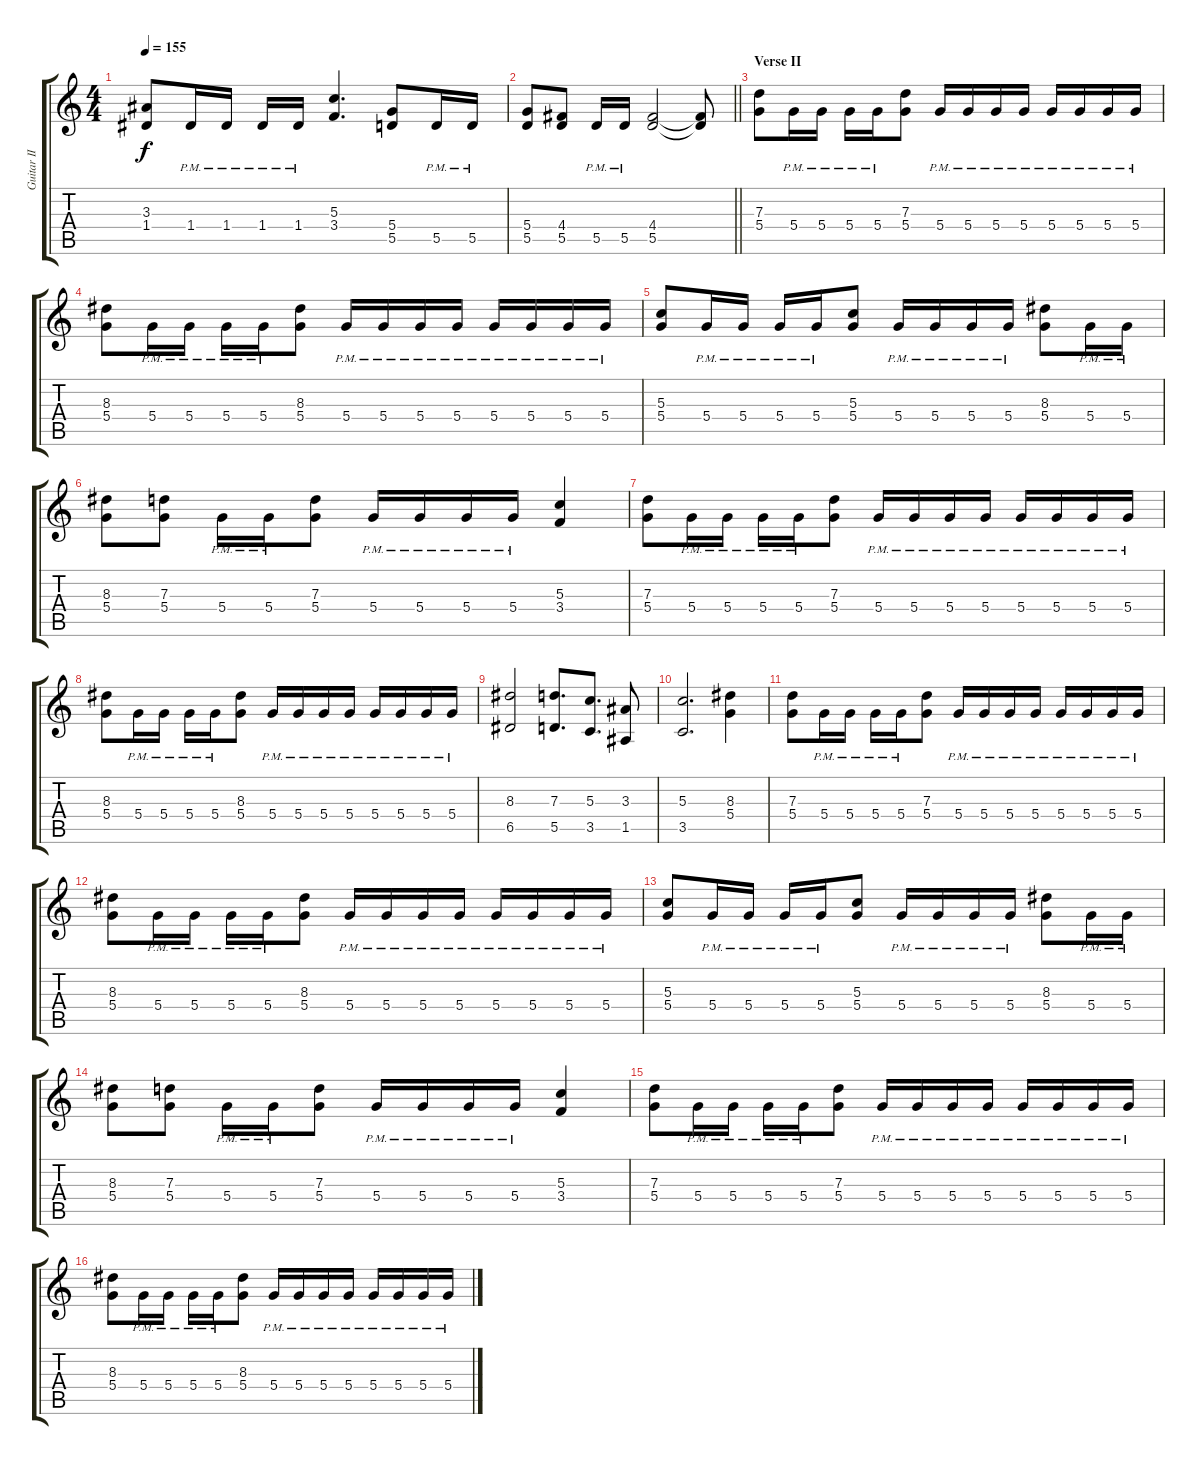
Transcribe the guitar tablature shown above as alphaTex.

\track ("Guitar II Lower" "Guitar II ") {instrument overdrivenguitar}
\staff {score tabs}
\tuning (E4 B3 G3 D3 A2 E2) {hide}
\ts (4 4)
\tempo 155
\clef g2
\ks c
(3.3 1.4).8{dy f} 1.4{pm}.16 1.4{pm}.16 1.4{pm}.16 1.4{pm}.16 (5.3 3.4).4{d} (5.4 5.5).8 5.5{pm}.16 5.5{pm}.16 |
\barLineRight lightlight
(5.4 5.5).8 (4.4 5.5).8 5.5{pm}.16 5.5{pm}.16 (4.4 5.5).2 (4.4{t} 5.5{t}).8 |
\section ("" "Verse II")
(7.3 5.4).8 5.4{pm}.16 5.4{pm}.16 5.4{pm}.16 5.4{pm}.16 (7.3 5.4).8 5.4{pm}.16 5.4{pm}.16 5.4{pm}.16 5.4{pm}.16 5.4{pm}.16 5.4{pm}.16 5.4{pm}.16 5.4{pm}.16 |
(8.3 5.4).8 5.4{pm}.16 5.4{pm}.16 5.4{pm}.16 5.4{pm}.16 (8.3 5.4).8 5.4{pm}.16 5.4{pm}.16 5.4{pm}.16 5.4{pm}.16 5.4{pm}.16 5.4{pm}.16 5.4{pm}.16 5.4{pm}.16 |
(5.3 5.4).8 5.4{pm}.16 5.4{pm}.16 5.4{pm}.16 5.4{pm}.16 (5.3 5.4).8 5.4{pm}.16 5.4{pm}.16 5.4{pm}.16 5.4{pm}.16 (8.3 5.4).8 5.4{pm}.16 5.4{pm}.16 |
(8.3 5.4).8 (7.3 5.4).8 5.4{pm}.16 5.4{pm}.16 (7.3 5.4).8 5.4{pm}.16 5.4{pm}.16 5.4{pm}.16 5.4{pm}.16 (5.3 3.4).4 |
(7.3 5.4).8 5.4{pm}.16 5.4{pm}.16 5.4{pm}.16 5.4{pm}.16 (7.3 5.4).8 5.4{pm}.16 5.4{pm}.16 5.4{pm}.16 5.4{pm}.16 5.4{pm}.16 5.4{pm}.16 5.4{pm}.16 5.4{pm}.16 |
(8.3 5.4).8 5.4{pm}.16 5.4{pm}.16 5.4{pm}.16 5.4{pm}.16 (8.3 5.4).8 5.4{pm}.16 5.4{pm}.16 5.4{pm}.16 5.4{pm}.16 5.4{pm}.16 5.4{pm}.16 5.4{pm}.16 5.4{pm}.16 |
(8.3 6.5).2 (7.3 5.5).8{d} (5.3 3.5).8{d} (3.3 1.5).8 |
(5.3 3.5).2{d} (8.3 5.4).4 |
(7.3 5.4).8 5.4{pm}.16 5.4{pm}.16 5.4{pm}.16 5.4{pm}.16 (7.3 5.4).8 5.4{pm}.16 5.4{pm}.16 5.4{pm}.16 5.4{pm}.16 5.4{pm}.16 5.4{pm}.16 5.4{pm}.16 5.4{pm}.16 |
(8.3 5.4).8 5.4{pm}.16 5.4{pm}.16 5.4{pm}.16 5.4{pm}.16 (8.3 5.4).8 5.4{pm}.16 5.4{pm}.16 5.4{pm}.16 5.4{pm}.16 5.4{pm}.16 5.4{pm}.16 5.4{pm}.16 5.4{pm}.16 |
(5.3 5.4).8 5.4{pm}.16 5.4{pm}.16 5.4{pm}.16 5.4{pm}.16 (5.3 5.4).8 5.4{pm}.16 5.4{pm}.16 5.4{pm}.16 5.4{pm}.16 (8.3 5.4).8 5.4{pm}.16 5.4{pm}.16 |
(8.3 5.4).8 (7.3 5.4).8 5.4{pm}.16 5.4{pm}.16 (7.3 5.4).8 5.4{pm}.16 5.4{pm}.16 5.4{pm}.16 5.4{pm}.16 (5.3 3.4).4 |
(7.3 5.4).8 5.4{pm}.16 5.4{pm}.16 5.4{pm}.16 5.4{pm}.16 (7.3 5.4).8 5.4{pm}.16 5.4{pm}.16 5.4{pm}.16 5.4{pm}.16 5.4{pm}.16 5.4{pm}.16 5.4{pm}.16 5.4{pm}.16 |
(8.3 5.4).8 5.4{pm}.16 5.4{pm}.16 5.4{pm}.16 5.4{pm}.16 (8.3 5.4).8 5.4{pm}.16 5.4{pm}.16 5.4{pm}.16 5.4{pm}.16 5.4{pm}.16 5.4{pm}.16 5.4{pm}.16 5.4{pm}.16
